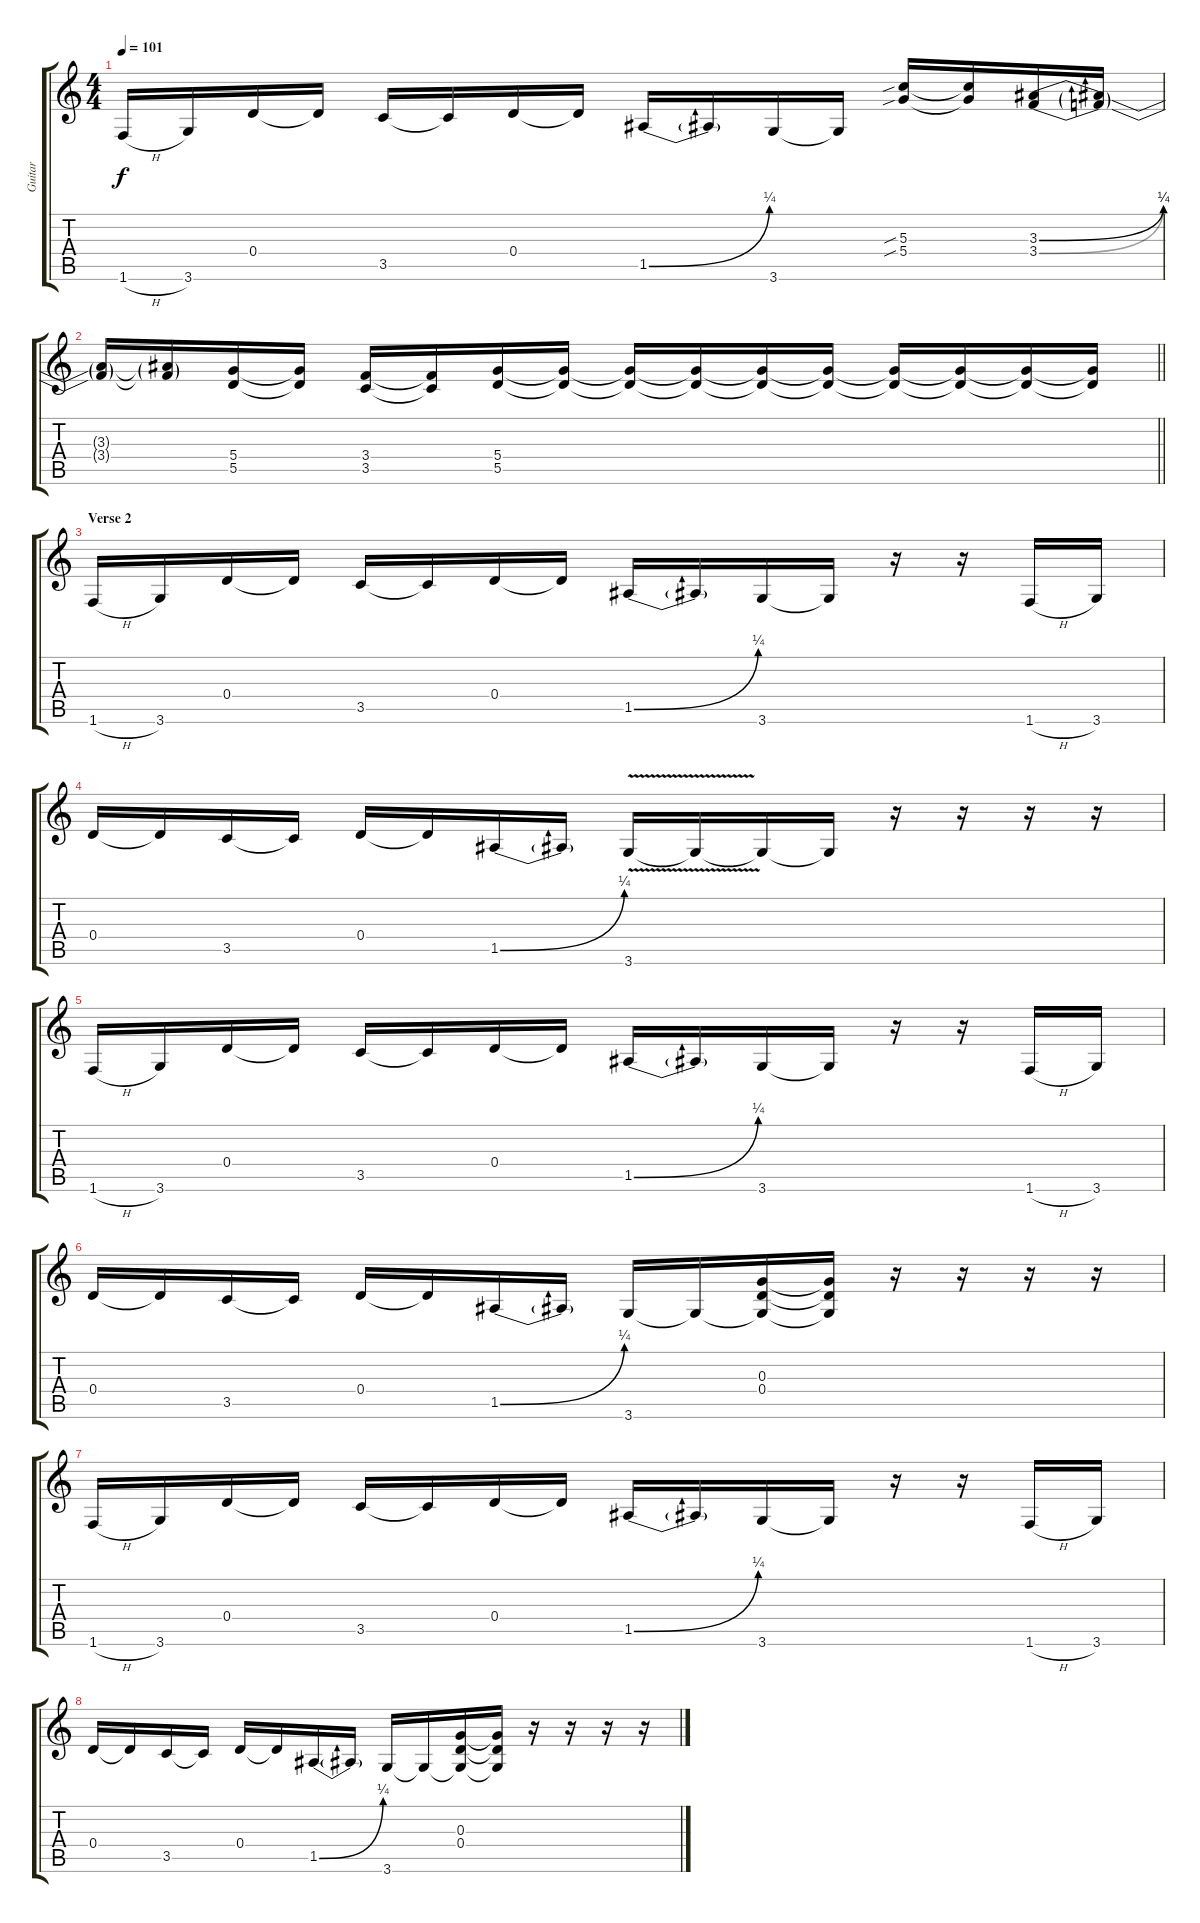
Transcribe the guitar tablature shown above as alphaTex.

\track ("Guitar" "Guitar") {instrument overdrivenguitar}
\staff {score tabs}
\tuning (E4 B3 G3 D3 A2 E2) {hide}
\ts (4 4)
\tempo 101
\clef g2
\ks c
1.6{h}.16{dy f} 3.6.16 0.4.16 0.4{t}.16 3.5.16 3.5{t}.16 0.4.16 0.4{t}.16 1.5{be (bend 0 0 60 1)}.16 1.5{t}.16 3.6.16 3.6{t}.16 (5.3{sib} 5.4{sib}).16 (5.3{t} 5.4{t}).16 (3.3{be (bend 0 0 60 1)} 3.4{be (bend 0 0 60 1)}).16 (3.3{t} 3.4{t}).16 |
\barLineRight lightlight
(3.3{t} 3.4{t}).16 (3.3{t} 3.4{t}).16 (5.4 5.5).16 (5.4{t} 5.5{t}).16 (3.4 3.5).16 (3.4{t} 3.5{t}).16 (5.4 5.5).16 (5.4{t} 5.5{t}).16 (5.4{t} 5.5{t}).16 (5.4{t} 5.5{t}).16 (5.4{t} 5.5{t}).16 (5.4{t} 5.5{t}).16 (5.4{t} 5.5{t}).16 (5.4{t} 5.5{t}).16 (5.4{t} 5.5{t}).16 (5.4{t} 5.5{t}).16 |
\section ("" "Verse 2")
1.6{h}.16 3.6.16 0.4.16 0.4{t}.16 3.5.16 3.5{t}.16 0.4.16 0.4{t}.16 1.5{be (bend 0 0 60 1)}.16 1.5{t}.16 3.6.16 3.6{t}.16 r.16 r.16 1.6{h}.16 3.6.16 |
0.4.16 0.4{t}.16 3.5.16 3.5{t}.16 0.4.16 0.4{t}.16 1.5{be (bend 0 0 60 1)}.16 1.5{t}.16 3.6{v}.16 3.6{t}.16 3.6{t}.16 3.6{t}.16 r.16 r.16 r.16 r.16 |
1.6{h}.16 3.6.16 0.4.16 0.4{t}.16 3.5.16 3.5{t}.16 0.4.16 0.4{t}.16 1.5{be (bend 0 0 60 1)}.16 1.5{t}.16 3.6.16 3.6{t}.16 r.16 r.16 1.6{h}.16 3.6.16 |
0.4.16 0.4{t}.16 3.5.16 3.5{t}.16 0.4.16 0.4{t}.16 1.5{be (bend 0 0 60 1)}.16 1.5{t}.16 3.6.16 3.6{t}.16 (0.3 0.4 3.6{t}).16 (0.3{t} 0.4{t} 3.6{t}).16 r.16 r.16 r.16 r.16 |
1.6{h}.16 3.6.16 0.4.16 0.4{t}.16 3.5.16 3.5{t}.16 0.4.16 0.4{t}.16 1.5{be (bend 0 0 60 1)}.16 1.5{t}.16 3.6.16 3.6{t}.16 r.16 r.16 1.6{h}.16 3.6.16 |
0.4.16 0.4{t}.16 3.5.16 3.5{t}.16 0.4.16 0.4{t}.16 1.5{be (bend 0 0 60 1)}.16 1.5{t}.16 3.6.16 3.6{t}.16 (0.3 0.4 3.6{t}).16 (0.3{t} 0.4{t} 3.6{t}).16 r.16 r.16 r.16 r.16
